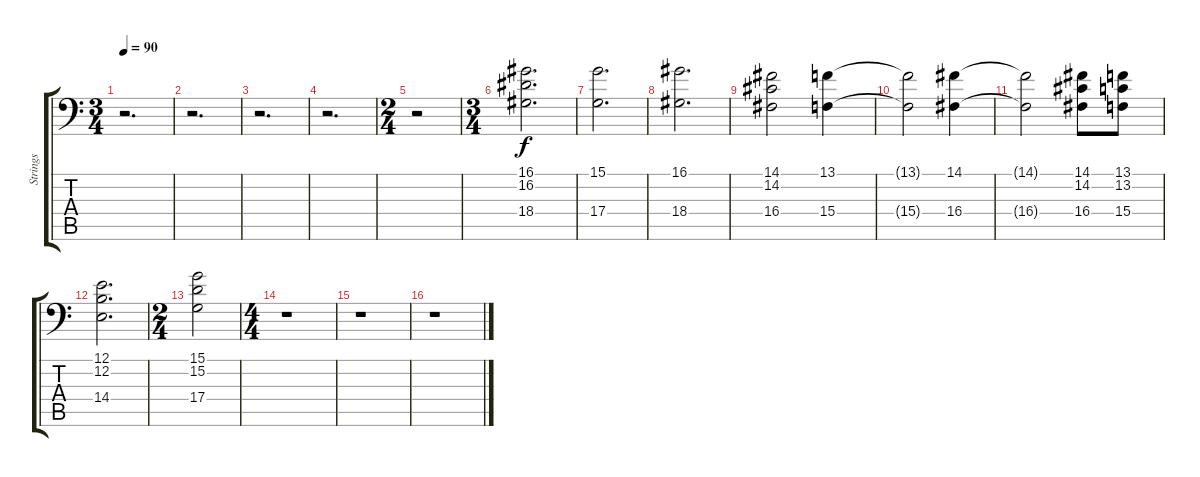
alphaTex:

\track ("Strings" "Strings") {instrument synthstrings1}
\staff {score tabs}
\tuning (E3 B2 G2 D2 A1 E1) {hide}
\ts (3 4)
\tempo 90
\clef f4
\ks c
r.2{d dy f} |
r.2{d} |
r.2{d} |
r.2{d} |
\ts (2 4)
r.2 |
\ts (3 4)
(16.1 16.2 18.4).2{d} |
(15.1 17.4).2{d} |
(16.1 18.4).2{d} |
(14.1 14.2 16.4).2 (13.1 15.4).4 |
(13.1{t} 15.4{t}).2 (14.1 16.4).4 |
(14.1{t} 16.4{t}).2 (14.1 14.2 16.4).8 (13.1 13.2 15.4).8 |
(12.1 12.2 14.4).2{d} |
\ts (2 4)
(15.1 15.2 17.4).2 |
\ts (4 4)
r.1 |
r.1 |
r.1
